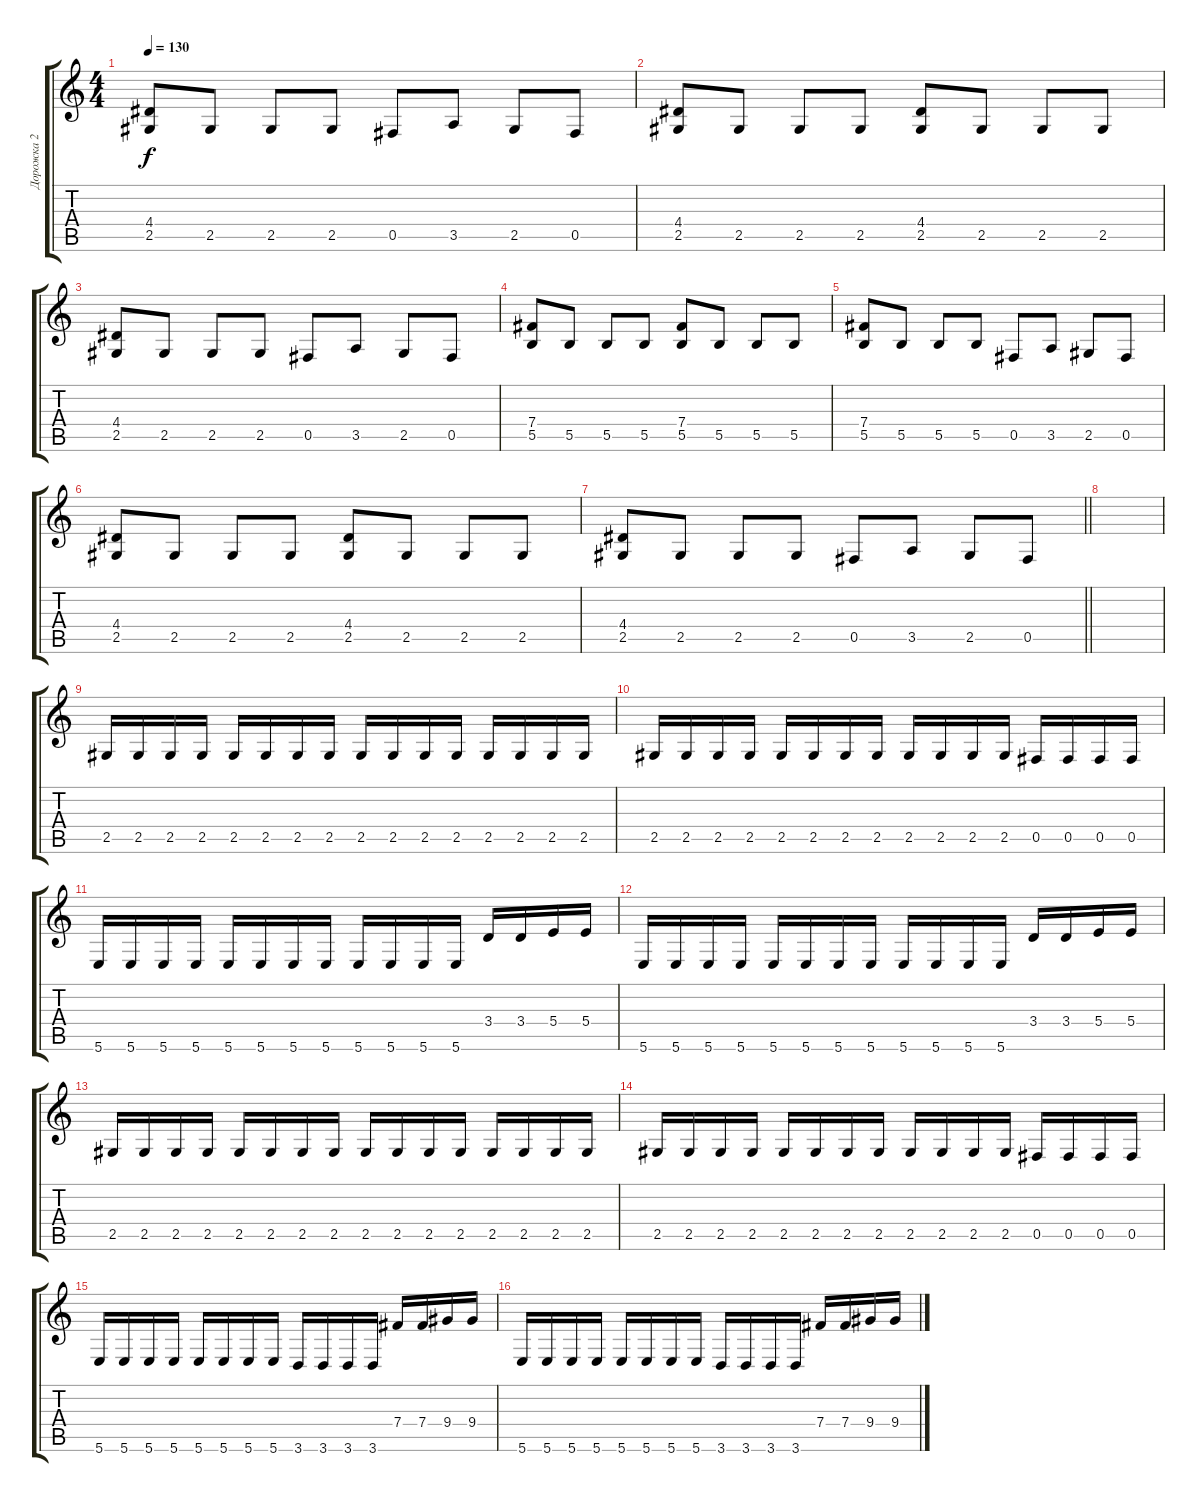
\track ("Дорожка 2" "Дорожка 2") {instrument distortionguitar}
\staff {score tabs}
\tuning (Db4 Ab3 E3 B2 Gb2 B1) {hide}
\ts (4 4)
\tempo 130
\clef g2
\ks c
(4.4 2.5).8{dy f} 2.5.8 2.5.8 2.5.8 0.5.8 3.5.8 2.5.8 0.5.8 |
(4.4 2.5).8 2.5.8 2.5.8 2.5.8 (4.4 2.5).8 2.5.8 2.5.8 2.5.8 |
(4.4 2.5).8 2.5.8 2.5.8 2.5.8 0.5.8 3.5.8 2.5.8 0.5.8 |
(7.4 5.5).8 5.5.8 5.5.8 5.5.8 (7.4 5.5).8 5.5.8 5.5.8 5.5.8 |
(7.4 5.5).8 5.5.8 5.5.8 5.5.8 0.5.8 3.5.8 2.5.8 0.5.8 |
(4.4 2.5).8 2.5.8 2.5.8 2.5.8 (4.4 2.5).8 2.5.8 2.5.8 2.5.8 |
\barLineRight lightlight
(4.4 2.5).8 2.5.8 2.5.8 2.5.8 0.5.8 3.5.8 2.5.8 0.5.8 |
\section ("" " ")
|
2.5.16 2.5.16 2.5.16 2.5.16 2.5.16 2.5.16 2.5.16 2.5.16 2.5.16 2.5.16 2.5.16 2.5.16 2.5.16 2.5.16 2.5.16 2.5.16 |
2.5.16 2.5.16 2.5.16 2.5.16 2.5.16 2.5.16 2.5.16 2.5.16 2.5.16 2.5.16 2.5.16 2.5.16 0.5.16 0.5.16 0.5.16 0.5.16 |
5.6.16 5.6.16 5.6.16 5.6.16 5.6.16 5.6.16 5.6.16 5.6.16 5.6.16 5.6.16 5.6.16 5.6.16 3.4.16 3.4.16 5.4.16 5.4.16 |
5.6.16 5.6.16 5.6.16 5.6.16 5.6.16 5.6.16 5.6.16 5.6.16 5.6.16 5.6.16 5.6.16 5.6.16 3.4.16 3.4.16 5.4.16 5.4.16 |
2.5.16 2.5.16 2.5.16 2.5.16 2.5.16 2.5.16 2.5.16 2.5.16 2.5.16 2.5.16 2.5.16 2.5.16 2.5.16 2.5.16 2.5.16 2.5.16 |
2.5.16 2.5.16 2.5.16 2.5.16 2.5.16 2.5.16 2.5.16 2.5.16 2.5.16 2.5.16 2.5.16 2.5.16 0.5.16 0.5.16 0.5.16 0.5.16 |
5.6.16 5.6.16 5.6.16 5.6.16 5.6.16 5.6.16 5.6.16 5.6.16 3.6.16 3.6.16 3.6.16 3.6.16 7.4.16 7.4.16 9.4.16 9.4.16 |
5.6.16 5.6.16 5.6.16 5.6.16 5.6.16 5.6.16 5.6.16 5.6.16 3.6.16 3.6.16 3.6.16 3.6.16 7.4.16 7.4.16 9.4.16 9.4.16
